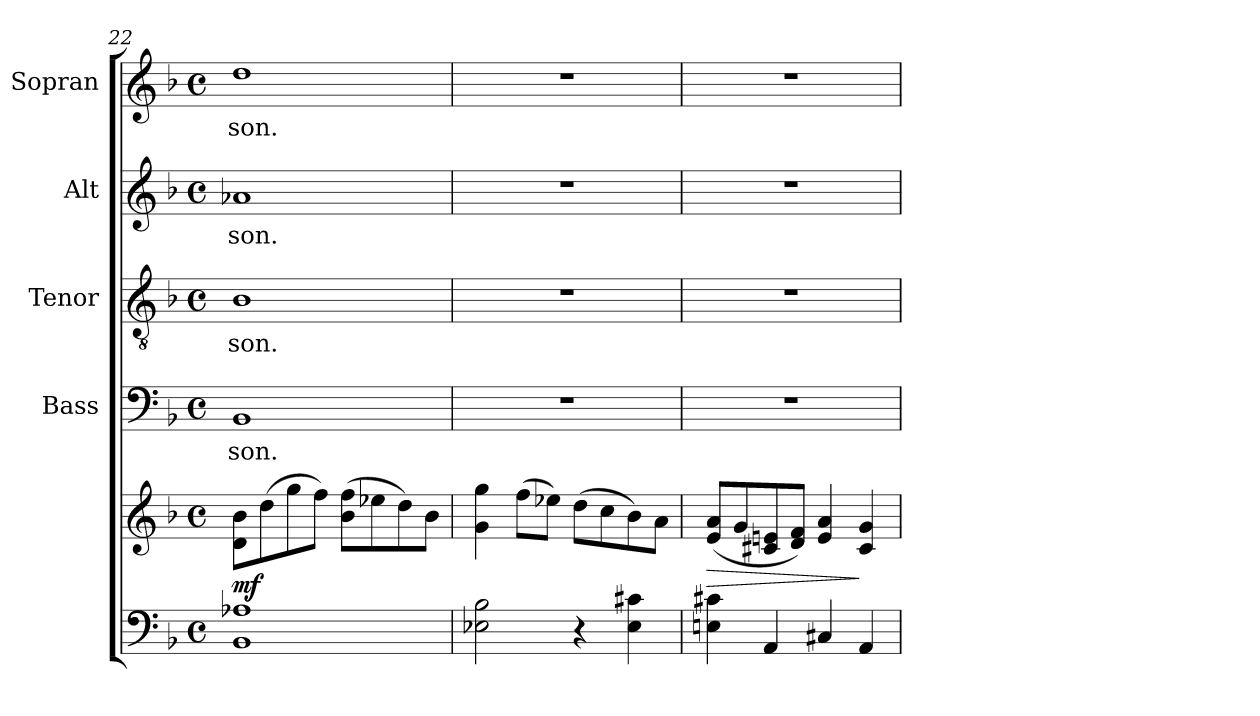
**kern	**kern	**dynam	**kern	**text	**kern	**text	**kern	**text	**kern	**text
*part5	*part5	*part5	*part4	*part4	*part3	*part3	*part2	*part2	*part1	*part1
*staff6	*staff5	*staff5/6	*staff4	*staff4	*staff3	*staff3	*staff2	*staff2	*staff1	*staff1
*	*	*	*I"Bass	*	*I"Tenor	*	*I"Alt	*	*I"Sopran	*
*	*	*	*I'B.	*	*I'T.	*	*I'A.	*	*I'S.	*
*clefF4	*clefG2	*	*clefF4	*	*clefGv2	*	*clefG2	*	*clefG2	*
*k[b-]	*k[b-]	*	*k[b-]	*	*k[b-]	*	*k[b-]	*	*k[b-]	*
*F:	*F:	*	*F:	*	*F:	*	*F:	*	*F:	*
*M4/4	*M4/4	*	*M4/4	*	*M4/4	*	*M4/4	*	*M4/4	*
*met(c)	*met(c)	*	*met(c)	*	*met(c)	*	*met(c)	*	*met(c)	*
=22	=22	=22	=22	=22	=22	=22	=22	=22	=22	=22
!	!	!LO:DY:b	!	!LO:LY:b	!	!LO:LY:b	!	!LO:LY:b	!	!LO:LY:b
1BB- 1A-X	8d\ 8b-\L	mf	1BB-	-son.	1B-	-son.	1a-X	-son.	1dd	-son.
.	(>8dd\	.	.	.	.	.	.	.	.	.
.	8gg\	.	.	.	.	.	.	.	.	.
.	8ff\J)	.	.	.	.	.	.	.	.	.
.	(>8b-\ 8ff\L	.	.	.	.	.	.	.	.	.
.	8ee-X\	.	.	.	.	.	.	.	.	.
.	8dd\)	.	.	.	.	.	.	.	.	.
.	8b-\J	.	.	.	.	.	.	.	.	.
!!LO:PB:g=z
=23	=23	=23	=23	=23	=23	=23	=23	=23	=23	=23
2E-X\ 2B-\	4g\ 4gg\	.	1r	.	1r	.	1r	.	1r	.
.	(>8ff\L	.	.	.	.	.	.	.	.	.
.	8ee-X\J)	.	.	.	.	.	.	.	.	.
4r	(>8dd\L	.	.	.	.	.	.	.	.	.
.	8cc\	.	.	.	.	.	.	.	.	.
4E-\ 4c#X\	8b-\)	.	.	.	.	.	.	.	.	.
.	8a\J	.	.	.	.	.	.	.	.	.
=24	=24	=24	=24	=24	=24	=24	=24	=24	=24	=24
!	!	!LO:HP:b	!	!	!	!	!	!	!	!
4En\ 4c#X\	(<8e/ 8a/L	>	1r	.	1r	.	1r	.	1r	.
.	8g/	.	.	.	.	.	.	.	.	.
4AA/	8c#X/ 8en/	.	.	.	.	.	.	.	.	.
.	8d/ 8f/J)	.	.	.	.	.	.	.	.	.
4C#X/	4e/ 4a/	.	.	.	.	.	.	.	.	.
4AA/	4c#/ 4g/	]	.	.	.	.	.	.	.	.
=	=	=	=	=	=	=	=	=	=	=
*-	*-	*-	*-	*-	*-	*-	*-	*-	*-	*-
